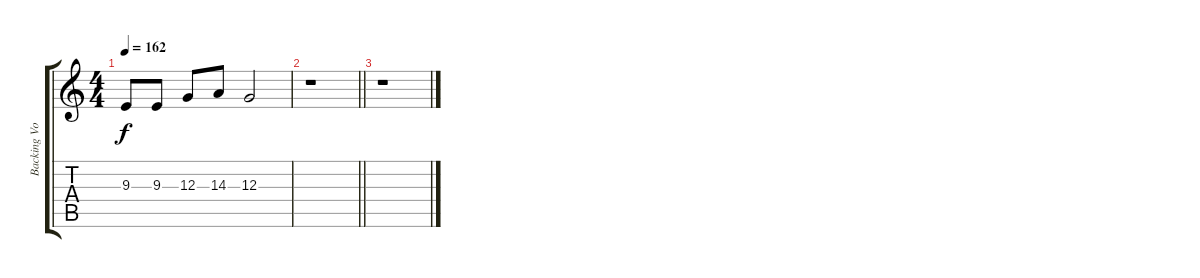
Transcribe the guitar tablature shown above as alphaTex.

\track ("Backing Vocals" "Backing Vo") {instrument altosax}
\staff {score tabs}
\tuning (E4 B3 G3 D3 A2 E2) {hide}
\ts (4 4)
\tempo 162
\clef g2
\ks c
9.3.8{dy f} 9.3.8 12.3.8 14.3.8 12.3.2 |
\barLineRight lightlight
r.1 |
r.1
